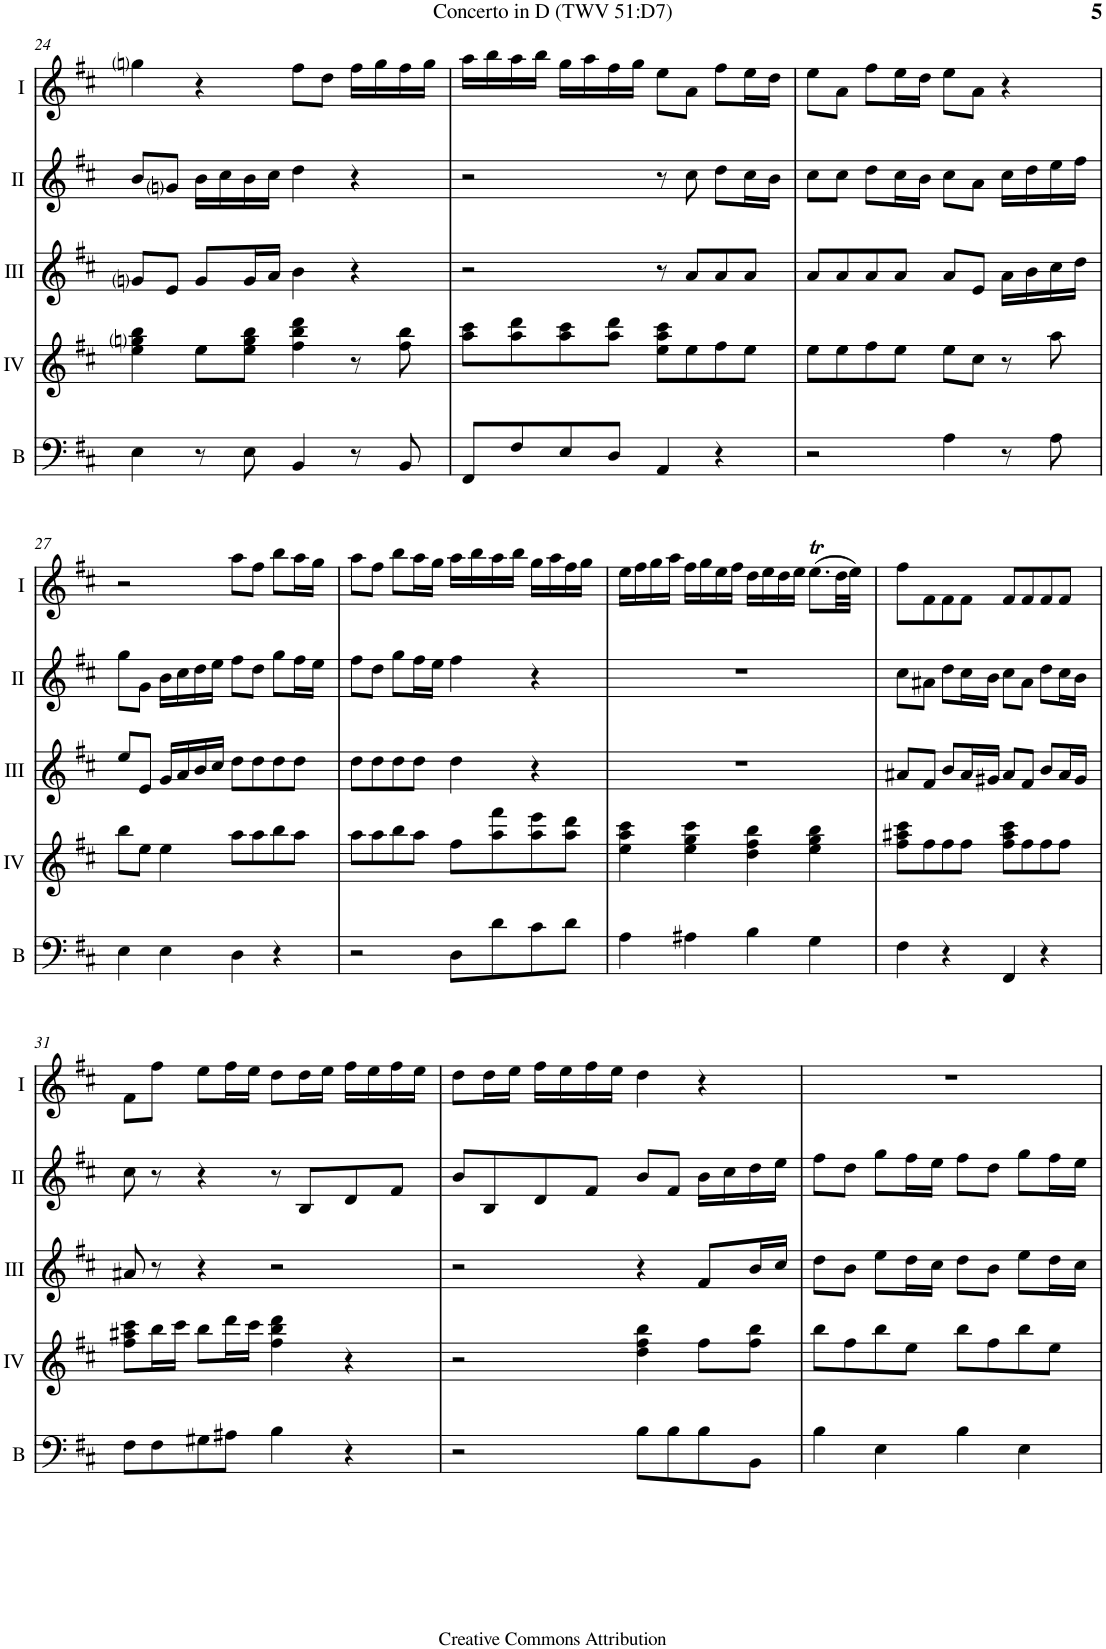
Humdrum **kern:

**kern	**kern	**kern	**kern	**kern
*part5	*part4	*part3	*part2	*part1
*staff5	*staff4	*staff3	*staff2	*staff1
*I"Bass	*I"Acc. 4	*I"Acc. 3	*I"Acc. 2	*I"Acc. 1
*I'B	*	*	*	*
!!LO:PB:g=z
*clefF4	*clefG2	*clefG2	*clefG2	*clefG2
*Trd7c12	*Trd7c12	*	*	*
*k[f#c#]	*k[f#c#]	*k[f#c#]	*k[f#c#]	*k[f#c#]
*M4/4	*M4/4	*M4/4	*M4/4	*M4/4
*met(c)	*met(c)	*met(c)	*met(c)	*met(c)
=24	=24	=24	=24	=24
4E\	4ee\ 4ggni\ 4bb\	8gni/L	8b/L	4ggni\
.	.	8e/J	8gni/J	.
8r	8ee\L	8g/L	16b\LL	4r
.	.	.	16cc#\	.
8E\	8ee\ 8gg\ 8bb\J	16g/L	16b\	.
.	.	16a/JJ	16cc#\JJ	.
4BB/	4ff#\ 4bb\ 4ddd\	4b\	4dd\	8ff#\L
.	.	.	.	8dd\J
8r	8r	4r	4r	16ff#\LL
.	.	.	.	16gg\
8BB/	8ff#\ 8bb\	.	.	16ff#\
.	.	.	.	16gg\JJ
=25	=25	=25	=25	=25
8FF#/L	8aa\ 8ccc#\L	2r	2r	16aa\LL
.	.	.	.	16bb\
8F#/	8aa\ 8ddd\	.	.	16aa\
.	.	.	.	16bb\JJ
8E/	8aa\ 8ccc#\	.	.	16gg\LL
.	.	.	.	16aa\
8D/J	8aa\ 8ddd\J	.	.	16ff#\
.	.	.	.	16gg\JJ
4AA/	8ee\ 8aa\ 8ccc#\L	8r	8r	8ee\L
.	8ee\	8a/L	8cc#\	8a\J
4r	8ff#\	8a/	8dd\L	8ff#\L
.	8ee\J	8a/J	16cc#\L	16ee\L
.	.	.	16b\JJ	16dd\JJ
=26	=26	=26	=26	=26
2r	8ee\L	8a/L	8cc#\L	8ee\L
.	8ee\	8a/	8cc#\J	8a\J
.	8ff#\	8a/	8dd\L	8ff#\L
.	8ee\J	8a/J	16cc#\L	16ee\L
.	.	.	16b\JJ	16dd\JJ
4A\	8ee\L	8a/L	8cc#\L	8ee\L
.	8cc#\J	8e/J	8a\J	8a\J
8r	8r	16a\LL	16cc#\LL	4r
.	.	16b\	16dd\	.
8A\	8aa\	16cc#\	16ee\	.
.	.	16dd\JJ	16ff#\JJ	.
!!LO:LB:g=z
=27	=27	=27	=27	=27
4E\	8bb\L	8ee/L	8gg\L	2r
.	8ee\J	8e/J	8g\J	.
4E\	4ee\	16g/LL	16b\LL	.
.	.	16a/	16cc#\	.
.	.	16b/	16dd\	.
.	.	16cc#/JJ	16ee\JJ	.
4D\	8aa\L	8dd\L	8ff#\L	8aa\L
.	8aa\	8dd\	8dd\J	8ff#\J
4r	8bb\	8dd\	8gg\L	8bb\L
.	8aa\J	8dd\J	16ff#\L	16aa\L
.	.	.	16ee\JJ	16gg\JJ
=28	=28	=28	=28	=28
2r	8aa\L	8dd\L	8ff#\L	8aa\L
.	8aa\	8dd\	8dd\J	8ff#\J
.	8bb\	8dd\	8gg\L	8bb\L
.	8aa\J	8dd\J	16ff#\L	16aa\L
.	.	.	16ee\JJ	16gg\JJ
8D\L	8ff#\L	4dd\	4ff#\	16aa\LL
.	.	.	.	16bb\
8d\	8aa\ 8fff#\	.	.	16aa\
.	.	.	.	16bb\JJ
8c#\	8aa\ 8eee\	4r	4r	16gg\LL
.	.	.	.	16aa\
8d\J	8aa\ 8ddd\J	.	.	16ff#\
.	.	.	.	16gg\JJ
=29	=29	=29	=29	=29
4A\	4ee\ 4aa\ 4ccc#\	1r	1r	16ee\LL
.	.	.	.	16ff#\
.	.	.	.	16gg\
.	.	.	.	16aa\JJ
4A#X\	4ee\ 4gg\ 4ccc#\	.	.	16ff#\LL
.	.	.	.	16gg\
.	.	.	.	16ee\
.	.	.	.	16ff#\JJ
4B\	4dd\ 4ff#\ 4bb\	.	.	16dd\LL
.	.	.	.	16ee\
.	.	.	.	16dd\
.	.	.	.	16ee\JJ
4G\	4ee\ 4gg\ 4bb\	.	.	(8.eeT\L
.	.	.	.	32dd\LL
.	.	.	.	32ee\JJJ)
=30	=30	=30	=30	=30
4F#\	8ff#\ 8aa#X\ 8ccc#\L	8a#X/L	8cc#\L	8ff#\L
.	8ff#\	8f#/J	8a#X\J	8f#\
4r	8ff#\	8b/L	8dd\L	8f#\
.	8ff#\J	16a#/L	16cc#\L	8f#\J
.	.	16g#X/JJ	16b\JJ	.
4FF#/	8ff#\ 8aa#\ 8ccc#\L	8a#/L	8cc#\L	8f#/L
.	8ff#\	8f#/J	8a#\J	8f#/
4r	8ff#\	8b/L	8dd\L	8f#/
.	8ff#\J	16a#/L	16cc#\L	8f#/J
.	.	16g#/JJ	16b\JJ	.
!!LO:LB:g=z
=31	=31	=31	=31	=31
8F#\L	8ff#\ 8aa#X\ 8ccc#\L	8a#X/	8cc#\	8f#\L
8F#\	16bb\L	8r	8r	8ff#\J
.	16ccc#\JJ	.	.	.
8G#X\	8bb\L	4r	4r	8ee\L
8A#X\J	16ddd\L	.	.	16ff#\L
.	16ccc#\JJ	.	.	16ee\JJ
4B\	4ff#\ 4bb\ 4ddd\	2r	8r	8dd\L
.	.	.	8B/L	16dd\L
.	.	.	.	16ee\JJ
4r	4r	.	8d/	16ff#\LL
.	.	.	.	16ee\
.	.	.	8f#/J	16ff#\
.	.	.	.	16ee\JJ
=32	=32	=32	=32	=32
2r	2r	2r	8b/L	8dd\L
.	.	.	8B/	16dd\L
.	.	.	.	16ee\JJ
.	.	.	8d/	16ff#\LL
.	.	.	.	16ee\
.	.	.	8f#/J	16ff#\
.	.	.	.	16ee\JJ
8B\L	4dd\ 4ff#\ 4bb\	4r	8b/L	4dd\
8B\	.	.	8f#/J	.
8B\	8ff#\L	8f#/L	16b\LL	4r
.	.	.	16cc#\	.
8BB\J	8ff#\ 8bb\J	16b/L	16dd\	.
.	.	16cc#/JJ	16ee\JJ	.
=33	=33	=33	=33	=33
4B\	8bb\L	8dd\L	8ff#\L	1r
.	8ff#\	8b\J	8dd\J	.
4E\	8bb\	8ee\L	8gg\L	.
.	8ee\J	16dd\L	16ff#\L	.
.	.	16cc#\JJ	16ee\JJ	.
4B\	8bb\L	8dd\L	8ff#\L	.
.	8ff#\	8b\J	8dd\J	.
4E\	8bb\	8ee\L	8gg\L	.
.	8ee\J	16dd\L	16ff#\L	.
.	.	16cc#\JJ	16ee\JJ	.
=	=	=	=	=
*-	*-	*-	*-	*-
